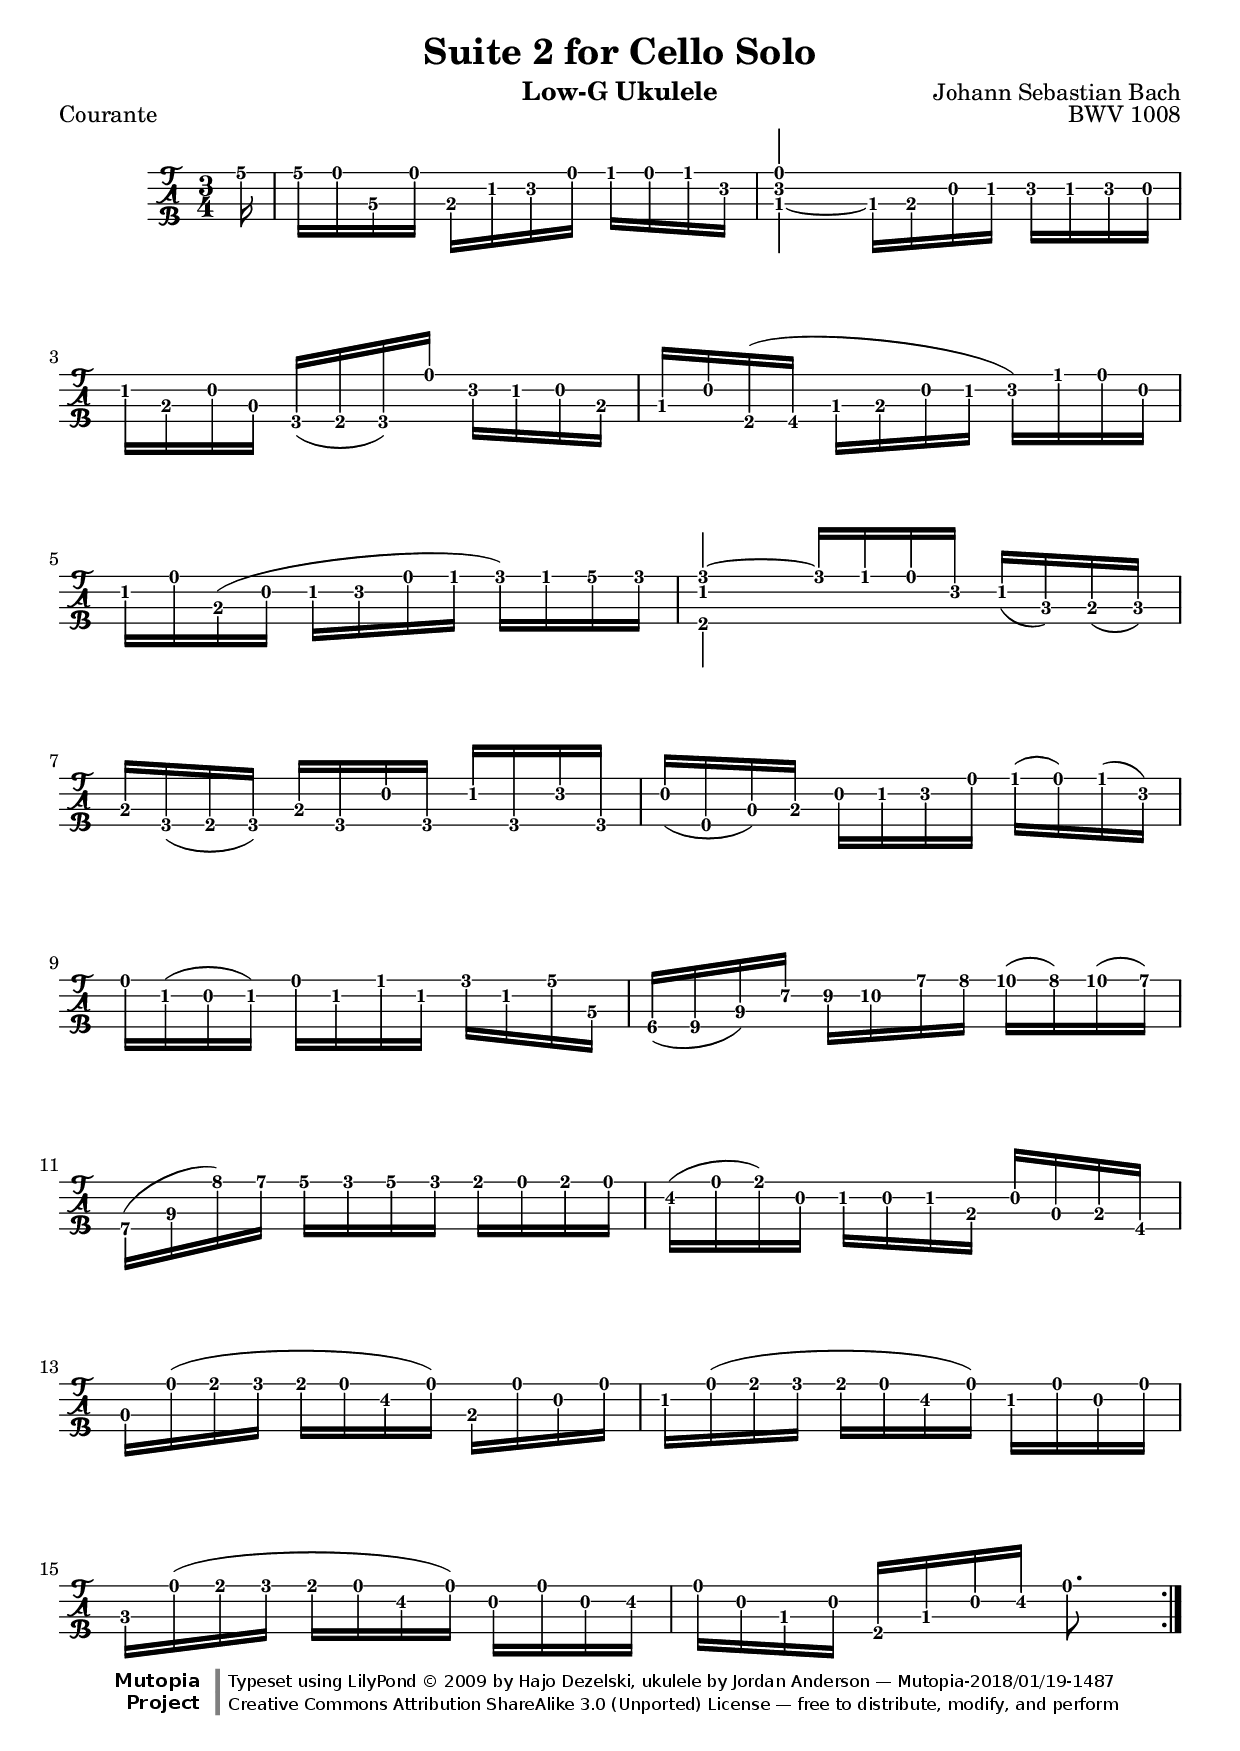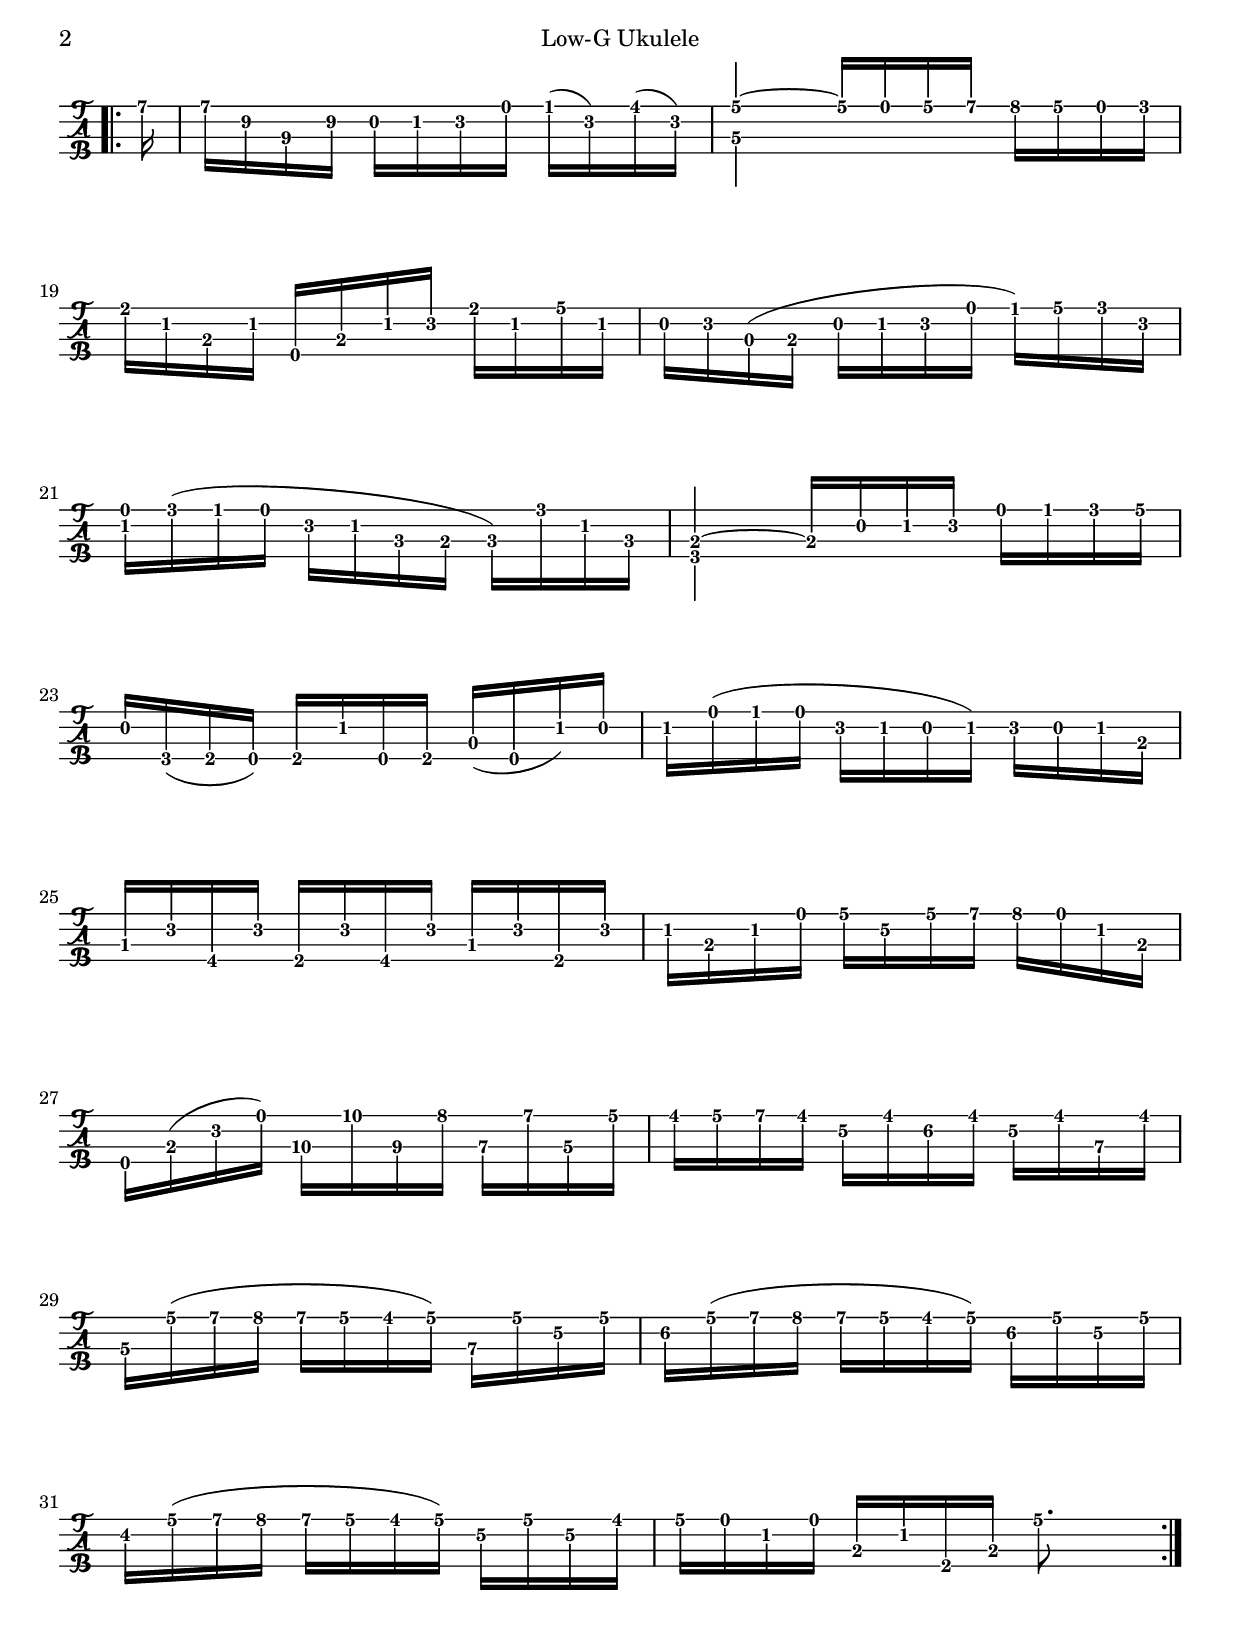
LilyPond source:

\version "2.20.0"
\include "header.ily"
\include "predefined-ukulele-fretboards.ly"
﻿courante = {
  \time 3/4
  \key d \minor
  \set Staff.midiInstrument = "acoustic guitar (nylon)"

 \repeat volta 2 {
  \partial 16 d''16 | % 0
  d16 [a f\3 a] d, [ f g a ] bes [ a bes g ] | % 1
  <<{<a g>4 } \\ {cis,~ cis16 d16 e f}>> g16 [f g e ] | % 2
  f16 [ d e c] bes [( a bes) a'] g [ f e d ] | % 3
  cis16 [ e a, (b] cis [ d e f] g) [ bes a e] | % 4
  f16 [ a d, (e ] f [ g a bes] c) [ bes d c] | % 5
  <<{c4~ c16 bes a g} \\ {<a, f'>4 s}>> f'16 [ (ees) d (ees) ] | % 6
  d16 [ bes ( a bes)] d [ bes e bes] f' [ bes, g' bes,] | % 7
  e16 [(g, c) d] e [f g a] bes [(a) bes (g)]  | % 8 first e up octave
  a16 [f (e f)] a [f bes f] c' [f, d' f,\3]  | % 9
  cis16\4 [(e\4 a\3) b\2] cis\2 [d\2 e f] g [(f) g (e)]  | % 10
  d,16\4 [(a'\3 f') e] d [c d c] b [a b a] | % 11
  gis16 [(a b) e,] f [e f d] e [c d b] | % 12
  c16 [a' (b c] b [a gis a)] d, [a' e a]  | % 13
  f16 [a (b c] b [a gis a)] f [a e a] | % 14
  dis,16 [a' (b c] b [a gis a)] e [a e gis] | % 15
  a16 [e cis e] a, [cis e gis] a8. \pageBreak % 16
 } % end repeat

 \repeat volta 2 {
  e'16  %
  e16 [ cis\2 a\3 cis\2] e, [ f g a ] bes [(g) cis (g)] | % 17
  <<{d'4~ d16 a d e} \\ {f,4\3 s}>> f'16 [ d a c ] | % 18
  b16 [f d f] g, [ d' f g] b [ f d' f,] | % 19
  e16 [g c, (d] e [f g a] bes) [d c g] | % 20
  <f a>16 [ c' (bes a] g [f ees d] ees) [ c' f, ees] | % 21
  <<{d4~ d16 e f g} \\ {bes,4 s}>> a'16 [ bes c d] | % 22
  e,16 [ bes (a g)] a [ f' g, a] c [ (g f' ) e] | % 23
  f16 [a (bes a] g [f e f)] g [e f d]  | % 24
  cis16  [g' b, g'] a, [g' b, g'] cis, [g' a, g']  | % 25
  f16 [d f a] d [a\2 d e] f [a, f d] | % 26
  g,16 [d' (g a)] bes\3 [g' a,\3 f'] g,\3 [e' f,\3 d'] | % 27
  cis16 [d e cis] a\2 [cis bes\2 cis] a\2 [cis g\3 cis]  | % 28
  f,16\3 [d' (e f] e [d cis d)] g,\3 [d' a\2 d]  | % 29
  bes16\2 [d (e f] e [d cis d)] bes\2 [d a\2 d] | % 30
  gis,16 [d' (e f] e [d cis d)] a\2 [d a\2 cis] | % 31
  d16 [a f a] d, [f a, d] d'8. s16 | % 32

 } % end repeat
}


low-g-ukulele-tuning = \stringTuning <g c' e' a'>

\header {
      instrument = "Low-G Ukulele"
}

\score {
  \layout { system-count = #16 }
  \header { piece = "Courante" }
  \midi {\tempo 4 = 80}
  <<
    \new StaffGroup <<
      %\new Staff <<
      %  \clef treble
      %  \relative <<
      %    \new Voice { \courante }
      %  >>
      %>>

      \new TabStaff <<
        \tabFullNotation
        \set TabStaff.stringTunings = #low-g-ukulele-tuning
        \relative <<
          \new TabVoice { \courante }
        >>
      >>
    >>
  >>
}
